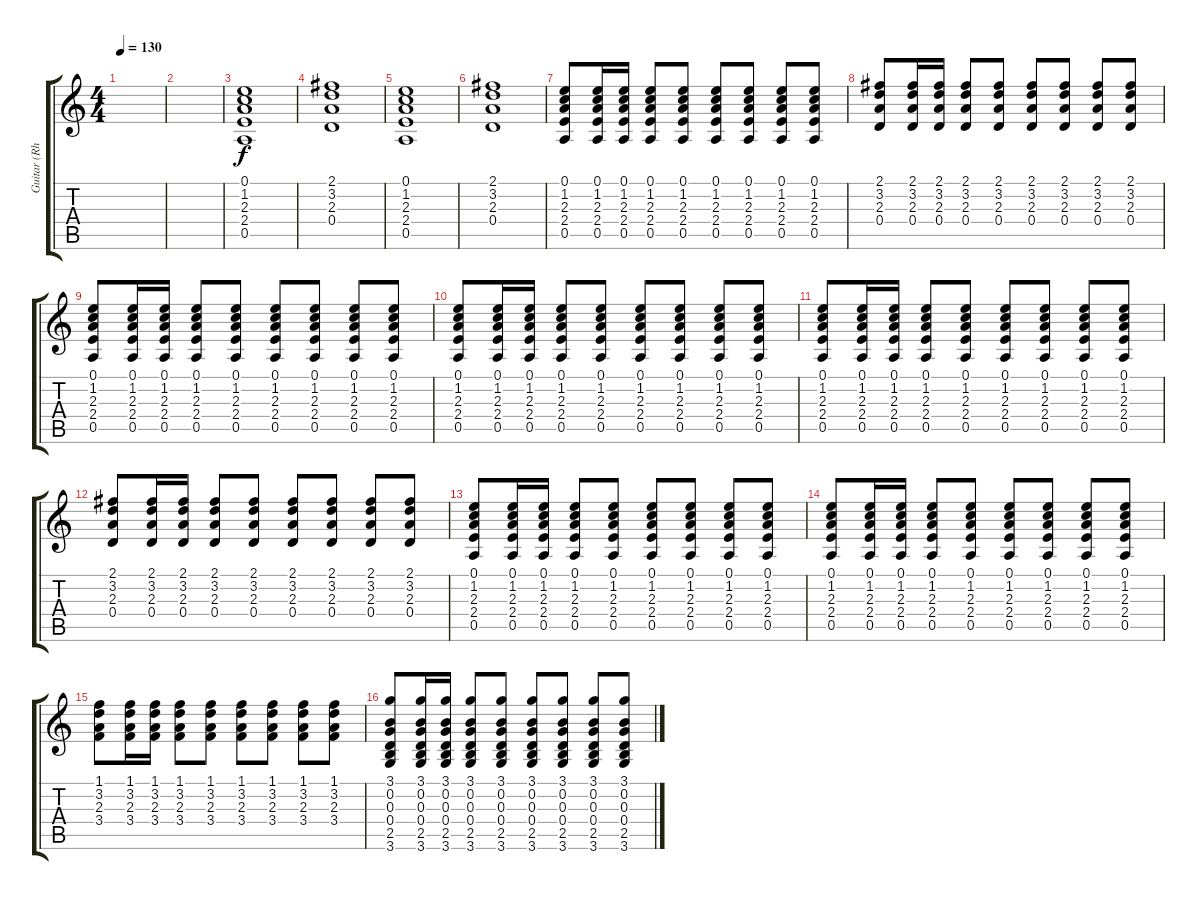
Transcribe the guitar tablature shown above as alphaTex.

\track ("Guitar (Rhythm)" "Guitar (Rh") {instrument acousticguitarsteel}
\staff {score tabs}
\tuning (E4 B3 G3 D3 A2 E2) {hide}
\ts (4 4)
\tempo 130
\clef g2
\ks c
|
|
(0.1 1.2 2.3 2.4 0.5).1 |
(2.1 3.2 2.3 0.4).1 |
(0.1 1.2 2.3 2.4 0.5).1 |
(2.1 3.2 2.3 0.4).1 |
(0.1 1.2 2.3 2.4 0.5).8 (0.1 1.2 2.3 2.4 0.5).16 (0.1 1.2 2.3 2.4 0.5).16 (0.1 1.2 2.3 2.4 0.5).8 (0.1 1.2 2.3 2.4 0.5).8 (0.1 1.2 2.3 2.4 0.5).8 (0.1 1.2 2.3 2.4 0.5).8 (0.1 1.2 2.3 2.4 0.5).8 (0.1 1.2 2.3 2.4 0.5).8 |
(2.1 3.2 2.3 0.4).8 (2.1 3.2 2.3 0.4).16 (2.1 3.2 2.3 0.4).16 (2.1 3.2 2.3 0.4).8 (2.1 3.2 2.3 0.4).8 (2.1 3.2 2.3 0.4).8 (2.1 3.2 2.3 0.4).8 (2.1 3.2 2.3 0.4).8 (2.1 3.2 2.3 0.4).8 |
(0.1 1.2 2.3 2.4 0.5).8 (0.1 1.2 2.3 2.4 0.5).16 (0.1 1.2 2.3 2.4 0.5).16 (0.1 1.2 2.3 2.4 0.5).8 (0.1 1.2 2.3 2.4 0.5).8 (0.1 1.2 2.3 2.4 0.5).8 (0.1 1.2 2.3 2.4 0.5).8 (0.1 1.2 2.3 2.4 0.5).8 (0.1 1.2 2.3 2.4 0.5).8 |
(0.1 1.2 2.3 2.4 0.5).8 (0.1 1.2 2.3 2.4 0.5).16 (0.1 1.2 2.3 2.4 0.5).16 (0.1 1.2 2.3 2.4 0.5).8 (0.1 1.2 2.3 2.4 0.5).8 (0.1 1.2 2.3 2.4 0.5).8 (0.1 1.2 2.3 2.4 0.5).8 (0.1 1.2 2.3 2.4 0.5).8 (0.1 1.2 2.3 2.4 0.5).8 |
(0.1 1.2 2.3 2.4 0.5).8 (0.1 1.2 2.3 2.4 0.5).16 (0.1 1.2 2.3 2.4 0.5).16 (0.1 1.2 2.3 2.4 0.5).8 (0.1 1.2 2.3 2.4 0.5).8 (0.1 1.2 2.3 2.4 0.5).8 (0.1 1.2 2.3 2.4 0.5).8 (0.1 1.2 2.3 2.4 0.5).8 (0.1 1.2 2.3 2.4 0.5).8 |
(2.1 3.2 2.3 0.4).8 (2.1 3.2 2.3 0.4).16 (2.1 3.2 2.3 0.4).16 (2.1 3.2 2.3 0.4).8 (2.1 3.2 2.3 0.4).8 (2.1 3.2 2.3 0.4).8 (2.1 3.2 2.3 0.4).8 (2.1 3.2 2.3 0.4).8 (2.1 3.2 2.3 0.4).8 |
(0.1 1.2 2.3 2.4 0.5).8 (0.1 1.2 2.3 2.4 0.5).16 (0.1 1.2 2.3 2.4 0.5).16 (0.1 1.2 2.3 2.4 0.5).8 (0.1 1.2 2.3 2.4 0.5).8 (0.1 1.2 2.3 2.4 0.5).8 (0.1 1.2 2.3 2.4 0.5).8 (0.1 1.2 2.3 2.4 0.5).8 (0.1 1.2 2.3 2.4 0.5).8 |
(0.1 1.2 2.3 2.4 0.5).8 (0.1 1.2 2.3 2.4 0.5).16 (0.1 1.2 2.3 2.4 0.5).16 (0.1 1.2 2.3 2.4 0.5).8 (0.1 1.2 2.3 2.4 0.5).8 (0.1 1.2 2.3 2.4 0.5).8 (0.1 1.2 2.3 2.4 0.5).8 (0.1 1.2 2.3 2.4 0.5).8 (0.1 1.2 2.3 2.4 0.5).8 |
(1.1 3.2 2.3 3.4).8 (1.1 3.2 2.3 3.4).16 (1.1 3.2 2.3 3.4).16 (1.1 3.2 2.3 3.4).8 (1.1 3.2 2.3 3.4).8 (1.1 3.2 2.3 3.4).8 (1.1 3.2 2.3 3.4).8 (1.1 3.2 2.3 3.4).8 (1.1 3.2 2.3 3.4).8 |
(3.1 0.2 0.3 0.4 2.5 3.6).8 (3.1 0.2 0.3 0.4 2.5 3.6).16 (3.1 0.2 0.3 0.4 2.5 3.6).16 (3.1 0.2 0.3 0.4 2.5 3.6).8 (3.1 0.2 0.3 0.4 2.5 3.6).8 (3.1 0.2 0.3 0.4 2.5 3.6).8 (3.1 0.2 0.3 0.4 2.5 3.6).8 (3.1 0.2 0.3 0.4 2.5 3.6).8 (3.1 0.2 0.3 0.4 2.5 3.6).8
